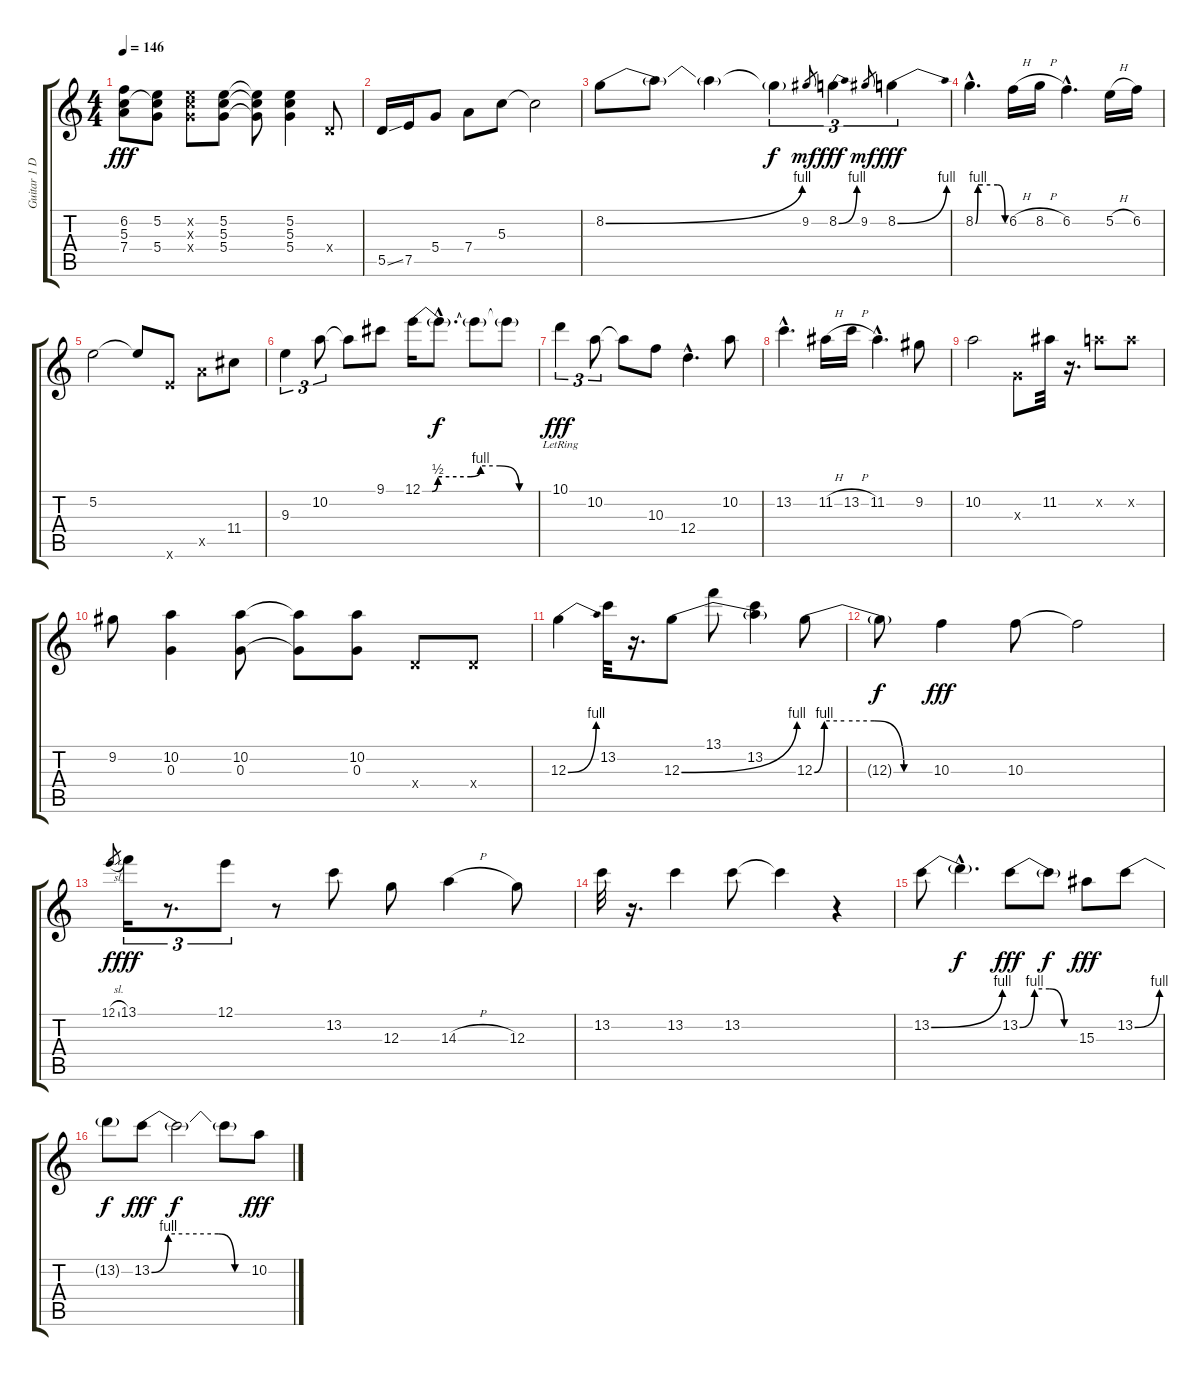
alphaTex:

\track ("Guitar 1 Doubled" "Guitar 1 D") {instrument electricguitarjazz}
\staff {score tabs}
\tuning (E4 B3 G3 D3 A2 E2) {hide}
\ts (4 4)
\tempo 146
\clef g2
\ks c
(6.2 5.3 7.4).8{dy fff} (5.2 5.3{t} 5.4).8 (5.2{x} 5.3{x} 5.4{x}).8 (5.2 5.3 5.4).8 (5.2{t} 5.3{t} 5.4{t}).8 (5.2 5.3 5.4).4 0.4{x}.8 |
5.5{ss}.16 7.5.16 5.4.8 7.4.8 5.3.8 5.3{t}.2 |
8.2{be (bend 0 0 60 4)}.8 8.2{t}.8 8.2{t}.4 8.2{t}.4{tu (3 2) dy f} 9.2.8{gr dy mf} 8.2{be (bend 0 0 60 4)}.4{tu (3 2) dy fff} 9.2.8{gr dy mf} 8.2{be (bend 0 0 60 4)}.4{tu (3 2) dy fff} |
8.2{be (custom 0 0 5 4 15 4 30 4 45 4 60 0) hac}.4{d} 6.2{h}.16 8.2{h}.16 6.2{hac}.4{d} 5.2{h}.16 6.2.16 |
5.2.2 5.2{t}.8 12.6{x}.8 12.5{x}.8 11.4.8 |
9.3.4{tu (3 2)} 10.2.8{tu (3 2)} 10.2{t}.8 9.1.8 12.1{be (custom 0 0 5 0 8 2 25 2 30 4 40 4 50 0 60 0)}.16 12.1{hac t}.8{d dy f} 12.1{t}.8 12.1{t}.8 |
10.1{lr}.4{tu (3 2) dy fff} 10.2.8{tu (3 2)} 10.2{t}.8 10.3.8 12.4{hac}.4{d} 10.2.8 |
13.2{hac}.4{d} 11.2{h}.16 13.2{h}.16 11.2{hac}.4{d} 9.2.8 |
10.2.2 0.3{x}.8 11.2.32 r.16{d} 10.2{x}.8 10.2{x}.8 |
9.2.8 (10.2 0.3).4 (10.2 0.3).8 (10.2{t} 0.3{t}).8 (10.2 0.3).8 0.4{x}.8 0.4{x}.8 |
12.3{be (bend 0 0 60 4)}.4 13.2.32 r.16{d} 12.3{be (bend 0 0 60 4)}.8 13.1.8 (13.2 12.3{t}).4 12.3{be (custom 0 0 5 4 15 4 30 4 45 0 60 0)}.8 |
12.3{t}.8{dy f} 10.3.4{dy fff} 10.3.8 10.3{t}.2 |
12.1{sl}.8{gr dy f} 13.1.16{tu (3 2) dy fff} r.8{d tu (3 2)} 12.1.8{tu (3 2)} r.8 13.2.8 12.3.8 14.3{h}.4 12.3.8 |
13.2.32 r.16{d} 13.2.4 13.2.8 13.2{t}.4 r.4 |
13.2{be (bend 0 0 60 4)}.8 13.2{hac t}.4{d dy f} 13.2{be (custom 0 0 15 4 30 4 45 0 60 0)}.8{dy fff} 13.2{t}.8{dy f} 15.3.8{dy fff} 13.2{be (bend 0 0 60 4)}.8 |
13.2{t}.8{dy f} 13.2{be (custom 0 0 10 4 40 4 50 0 60 0)}.8{dy fff} 13.2{t}.2{dy f} 13.2{t}.8 10.2.8{dy fff}
